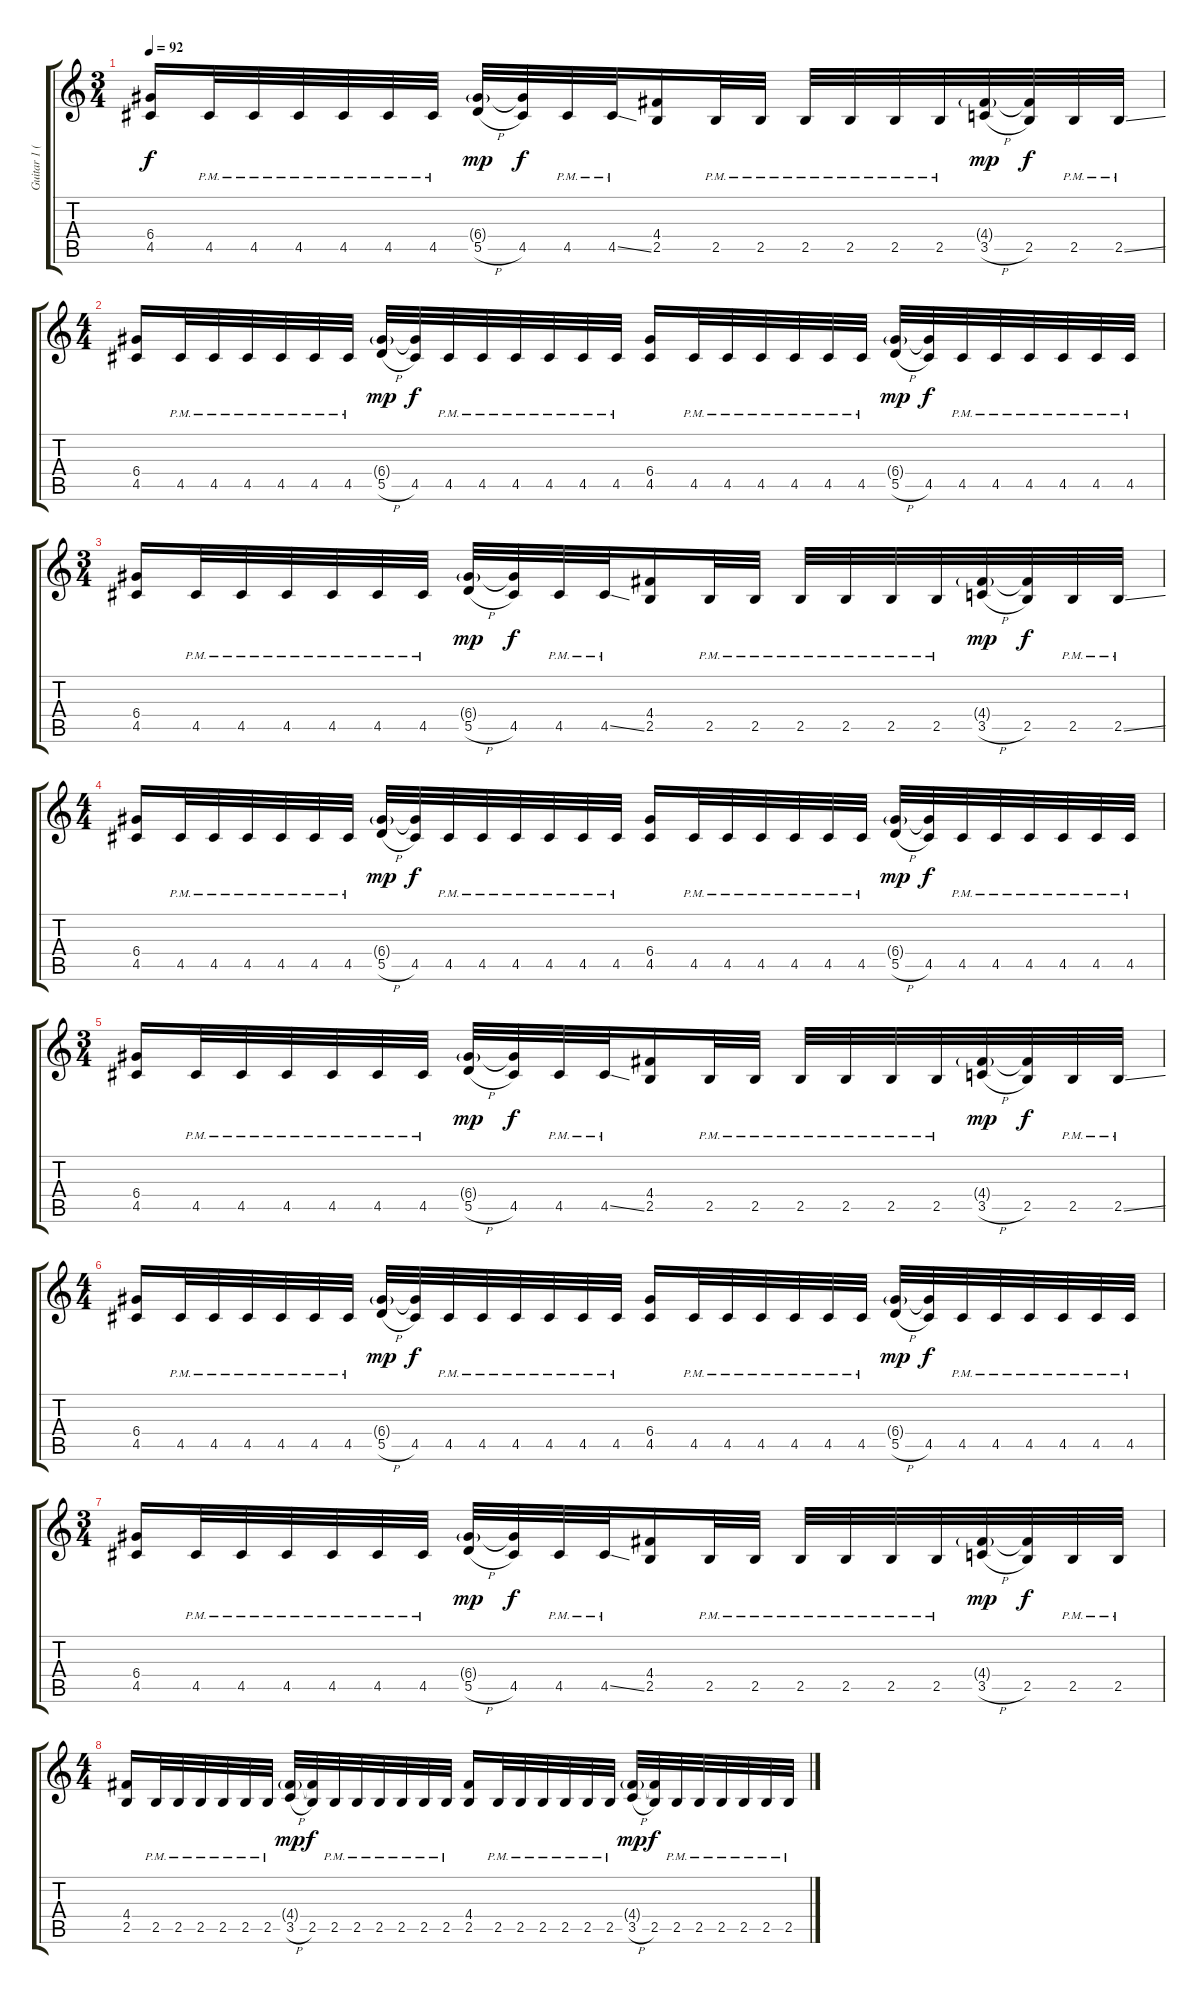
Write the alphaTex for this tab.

\track ("Guitar 1 (Distortion)" "Guitar 1 (") {instrument distortionguitar}
\staff {score tabs}
\tuning (E4 B3 G3 D3 A2 E2) {hide}
\ts (3 4)
\tempo 92
\clef g2
\ks c
(6.4 4.5).16{dy f} 4.5{pm}.32 4.5{pm}.32 4.5{pm}.32 4.5{pm}.32 4.5{pm}.32 4.5{pm}.32 (6.4{g} 5.5{h}).32{dy mp} (6.4{t} 4.5).32{dy f} 4.5{pm}.32 4.5{ss pm}.32 (4.4 2.5).16 2.5{pm}.32 2.5{pm}.32 2.5{pm}.32 2.5{pm}.32 2.5{pm}.32 2.5{pm}.32 (4.4{g} 3.5{h}).32{dy mp} (4.4{t} 2.5).32{dy f} 2.5{pm}.32 2.5{ss pm}.32 |
\ts (4 4)
(6.4 4.5).16 4.5{pm}.32 4.5{pm}.32 4.5{pm}.32 4.5{pm}.32 4.5{pm}.32 4.5{pm}.32 (6.4{g} 5.5{h}).32{dy mp} (6.4{t} 4.5).32{dy f} 4.5{pm}.32 4.5{pm}.32 4.5{pm}.32 4.5{pm}.32 4.5{pm}.32 4.5{pm}.32 (6.4 4.5).16 4.5{pm}.32 4.5{pm}.32 4.5{pm}.32 4.5{pm}.32 4.5{pm}.32 4.5{pm}.32 (6.4{g} 5.5{h}).32{dy mp} (6.4{t} 4.5).32{dy f} 4.5{pm}.32 4.5{pm}.32 4.5{pm}.32 4.5{pm}.32 4.5{pm}.32 4.5{pm}.32 |
\ts (3 4)
(6.4 4.5).16 4.5{pm}.32 4.5{pm}.32 4.5{pm}.32 4.5{pm}.32 4.5{pm}.32 4.5{pm}.32 (6.4{g} 5.5{h}).32{dy mp} (6.4{t} 4.5).32{dy f} 4.5{pm}.32 4.5{ss pm}.32 (4.4 2.5).16 2.5{pm}.32 2.5{pm}.32 2.5{pm}.32 2.5{pm}.32 2.5{pm}.32 2.5{pm}.32 (4.4{g} 3.5{h}).32{dy mp} (4.4{t} 2.5).32{dy f} 2.5{pm}.32 2.5{ss pm}.32 |
\ts (4 4)
(6.4 4.5).16 4.5{pm}.32 4.5{pm}.32 4.5{pm}.32 4.5{pm}.32 4.5{pm}.32 4.5{pm}.32 (6.4{g} 5.5{h}).32{dy mp} (6.4{t} 4.5).32{dy f} 4.5{pm}.32 4.5{pm}.32 4.5{pm}.32 4.5{pm}.32 4.5{pm}.32 4.5{pm}.32 (6.4 4.5).16 4.5{pm}.32 4.5{pm}.32 4.5{pm}.32 4.5{pm}.32 4.5{pm}.32 4.5{pm}.32 (6.4{g} 5.5{h}).32{dy mp} (6.4{t} 4.5).32{dy f} 4.5{pm}.32 4.5{pm}.32 4.5{pm}.32 4.5{pm}.32 4.5{pm}.32 4.5{pm}.32 |
\ts (3 4)
(6.4 4.5).16 4.5{pm}.32 4.5{pm}.32 4.5{pm}.32 4.5{pm}.32 4.5{pm}.32 4.5{pm}.32 (6.4{g} 5.5{h}).32{dy mp} (6.4{t} 4.5).32{dy f} 4.5{pm}.32 4.5{ss pm}.32 (4.4 2.5).16 2.5{pm}.32 2.5{pm}.32 2.5{pm}.32 2.5{pm}.32 2.5{pm}.32 2.5{pm}.32 (4.4{g} 3.5{h}).32{dy mp} (4.4{t} 2.5).32{dy f} 2.5{pm}.32 2.5{ss pm}.32 |
\ts (4 4)
(6.4 4.5).16 4.5{pm}.32 4.5{pm}.32 4.5{pm}.32 4.5{pm}.32 4.5{pm}.32 4.5{pm}.32 (6.4{g} 5.5{h}).32{dy mp} (6.4{t} 4.5).32{dy f} 4.5{pm}.32 4.5{pm}.32 4.5{pm}.32 4.5{pm}.32 4.5{pm}.32 4.5{pm}.32 (6.4 4.5).16 4.5{pm}.32 4.5{pm}.32 4.5{pm}.32 4.5{pm}.32 4.5{pm}.32 4.5{pm}.32 (6.4{g} 5.5{h}).32{dy mp} (6.4{t} 4.5).32{dy f} 4.5{pm}.32 4.5{pm}.32 4.5{pm}.32 4.5{pm}.32 4.5{pm}.32 4.5{pm}.32 |
\ts (3 4)
(6.4 4.5).16 4.5{pm}.32 4.5{pm}.32 4.5{pm}.32 4.5{pm}.32 4.5{pm}.32 4.5{pm}.32 (6.4{g} 5.5{h}).32{dy mp} (6.4{t} 4.5).32{dy f} 4.5{pm}.32 4.5{ss pm}.32 (4.4 2.5).16 2.5{pm}.32 2.5{pm}.32 2.5{pm}.32 2.5{pm}.32 2.5{pm}.32 2.5{pm}.32 (4.4{g} 3.5{h}).32{dy mp} (4.4{t} 2.5).32{dy f} 2.5{pm}.32 2.5{pm}.32 |
\ts (4 4)
(4.4 2.5).16 2.5{pm}.32 2.5{pm}.32 2.5{pm}.32 2.5{pm}.32 2.5{pm}.32 2.5{pm}.32 (4.4{g} 3.5{h}).32{dy mp} (4.4{t} 2.5).32{dy f} 2.5{pm}.32 2.5{pm}.32 2.5{pm}.32 2.5{pm}.32 2.5{pm}.32 2.5{pm}.32 (4.4 2.5).16 2.5{pm}.32 2.5{pm}.32 2.5{pm}.32 2.5{pm}.32 2.5{pm}.32 2.5{pm}.32 (4.4{g} 3.5{h}).32{dy mp} (4.4{t} 2.5).32{dy f} 2.5{pm}.32 2.5{pm}.32 2.5{pm}.32 2.5{pm}.32 2.5{pm}.32 2.5{pm}.32
